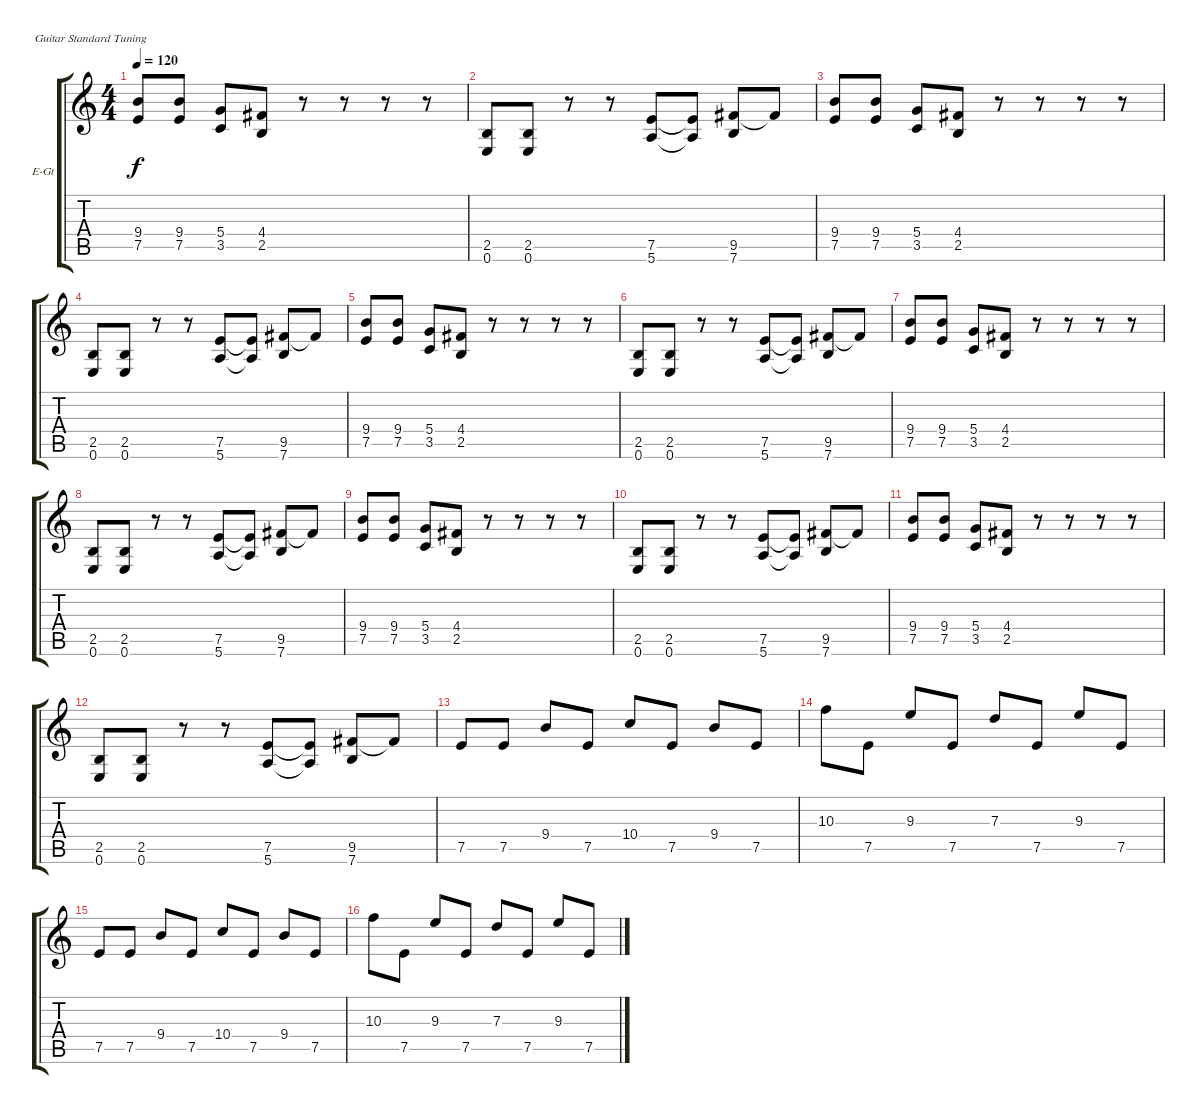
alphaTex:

\defaultSystemsLayout 4
\bracketExtendMode groupsimilarinstruments
\firstSystemTrackNameOrientation horizontal
\otherSystemsTrackNameOrientation horizontal
\track ("Electric Guitar" "E-Gt") {instrument distortionguitar}
\staff {score tabs}
\tuning (E4 B3 G3 D3 A2 E2)
\ts (4 4)
\tempo 120
\clef g2
\scale
0.487395
\ks c
(7.5 9.4).8{dy f instrument distortionguitar} (9.4 7.5).8 (3.5 5.4).8 (4.4 2.5).8 r.8 r.8 r.8 r.8 |
\scale
0.256303 (0.6 2.5).8 (2.5 0.6).8 r.8 r.8 (5.6 7.5).8 (5.6{t} 7.5{t}).8 (7.6 9.5).8 9.5{t}.8 |
\scale
0.256303 (7.5 9.4).8 (9.4 7.5).8 (3.5 5.4).8 (4.4 2.5).8 r.8 r.8 r.8 r.8 |
\scale
0.333333 (0.6 2.5).8 (2.5 0.6).8 r.8 r.8 (5.6 7.5).8 (5.6{t} 7.5{t}).8 (7.6 9.5).8 9.5{t}.8 |
\scale
0.333333 (7.5 9.4).8 (9.4 7.5).8 (3.5 5.4).8 (4.4 2.5).8 r.8 r.8 r.8 r.8 |
\scale
0.333333 (0.6 2.5).8 (2.5 0.6).8 r.8 r.8 (5.6 7.5).8 (5.6{t} 7.5{t}).8 (7.6 9.5).8 9.5{t}.8 |
(7.5 9.4).8 (9.4 7.5).8 (3.5 5.4).8 (4.4 2.5).8 r.8 r.8 r.8 r.8 |
(0.6 2.5).8 (2.5 0.6).8 r.8 r.8 (5.6 7.5).8 (5.6{t} 7.5{t}).8 (7.6 9.5).8 9.5{t}.8 |
(7.5 9.4).8 (9.4 7.5).8 (3.5 5.4).8 (4.4 2.5).8 r.8 r.8 r.8 r.8 |
(0.6 2.5).8 (2.5 0.6).8 r.8 r.8 (5.6 7.5).8 (5.6{t} 7.5{t}).8 (7.6 9.5).8 9.5{t}.8 |
(7.5 9.4).8 (9.4 7.5).8 (3.5 5.4).8 (4.4 2.5).8 r.8 r.8 r.8 r.8 |
(0.6 2.5).8 (2.5 0.6).8 r.8 r.8 (5.6 7.5).8 (5.6{t} 7.5{t}).8 (7.6 9.5).8 9.5{t}.8 |
7.5.8 7.5.8 9.4.8 7.5.8 10.4.8 7.5.8 9.4.8 7.5.8 |
10.3.8 7.5.8 9.3.8 7.5.8 7.3.8 7.5.8 9.3.8 7.5.8 |
7.5.8 7.5.8 9.4.8 7.5.8 10.4.8 7.5.8 9.4.8 7.5.8 |
10.3.8 7.5.8 9.3.8 7.5.8 7.3.8 7.5.8 9.3.8 7.5.8
